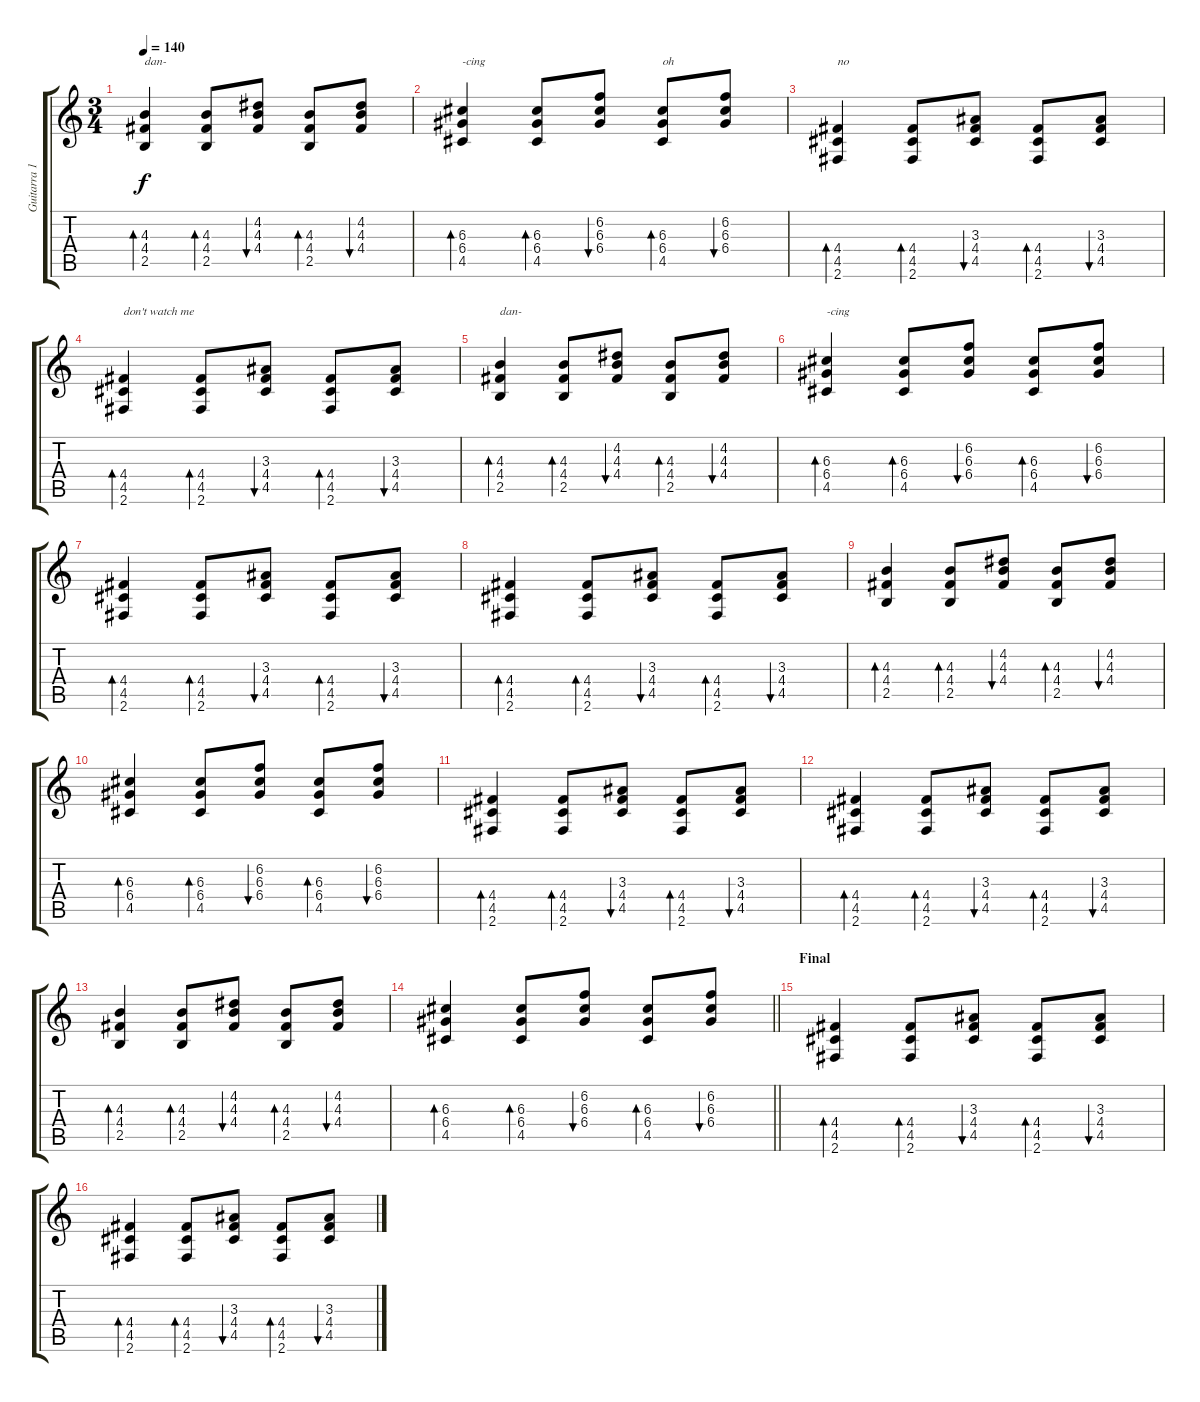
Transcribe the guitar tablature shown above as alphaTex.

\track ("Guitarra 1" "Guitarra 1") {instrument electricguitarjazz}
\staff {score tabs}
\tuning (E4 B3 G3 D3 A2 E2) {hide}
\ts (3 4)
\tempo 140
\clef g2
\ks c
(4.3 4.4 2.5).4{bd 120 txt "dan-" dy f} (4.3 4.4 2.5).8{bd 60} (4.2 4.3 4.4).8{bu 60} (4.3 4.4 2.5).8{bd 60} (4.2 4.3 4.4).8{bu 60} |
(6.3 6.4 4.5).4{bd 120 txt "-cing"} (6.3 6.4 4.5).8{bd 60} (6.2 6.3 6.4).8{bu 60} (6.3 6.4 4.5).8{bd 60 txt "oh"} (6.2 6.3 6.4).8{bu 60} |
(4.4 4.5 2.6).4{bd 120 txt "no"} (4.4 4.5 2.6).8{bd 60} (3.3 4.4 4.5).8{bu 60} (4.4 4.5 2.6).8{bd 60} (3.3 4.4 4.5).8{bu 60} |
(4.4 4.5 2.6).4{bd 120 txt "don't watch me"} (4.4 4.5 2.6).8{bd 60} (3.3 4.4 4.5).8{bu 60} (4.4 4.5 2.6).8{bd 60} (3.3 4.4 4.5).8{bu 60} |
(4.3 4.4 2.5).4{bd 120 txt "dan-"} (4.3 4.4 2.5).8{bd 60} (4.2 4.3 4.4).8{bu 60} (4.3 4.4 2.5).8{bd 60} (4.2 4.3 4.4).8{bu 60} |
(6.3 6.4 4.5).4{bd 120 txt "-cing"} (6.3 6.4 4.5).8{bd 60} (6.2 6.3 6.4).8{bu 60} (6.3 6.4 4.5).8{bd 60} (6.2 6.3 6.4).8{bu 60} |
(4.4 4.5 2.6).4{bd 120} (4.4 4.5 2.6).8{bd 60} (3.3 4.4 4.5).8{bu 60} (4.4 4.5 2.6).8{bd 60} (3.3 4.4 4.5).8{bu 60} |
(4.4 4.5 2.6).4{bd 120} (4.4 4.5 2.6).8{bd 60} (3.3 4.4 4.5).8{bu 60} (4.4 4.5 2.6).8{bd 60} (3.3 4.4 4.5).8{bu 60} |
(4.3 4.4 2.5).4{bd 120} (4.3 4.4 2.5).8{bd 60} (4.2 4.3 4.4).8{bu 60} (4.3 4.4 2.5).8{bd 60} (4.2 4.3 4.4).8{bu 60} |
(6.3 6.4 4.5).4{bd 120} (6.3 6.4 4.5).8{bd 60} (6.2 6.3 6.4).8{bu 60} (6.3 6.4 4.5).8{bd 60} (6.2 6.3 6.4).8{bu 60} |
(4.4 4.5 2.6).4{bd 120} (4.4 4.5 2.6).8{bd 60} (3.3 4.4 4.5).8{bu 60} (4.4 4.5 2.6).8{bd 60} (3.3 4.4 4.5).8{bu 60} |
(4.4 4.5 2.6).4{bd 120} (4.4 4.5 2.6).8{bd 60} (3.3 4.4 4.5).8{bu 60} (4.4 4.5 2.6).8{bd 60} (3.3 4.4 4.5).8{bu 60} |
(4.3 4.4 2.5).4{bd 120} (4.3 4.4 2.5).8{bd 60} (4.2 4.3 4.4).8{bu 60} (4.3 4.4 2.5).8{bd 60} (4.2 4.3 4.4).8{bu 60} |
\barLineRight lightlight
(6.3 6.4 4.5).4{bd 120} (6.3 6.4 4.5).8{bd 60} (6.2 6.3 6.4).8{bu 60} (6.3 6.4 4.5).8{bd 60} (6.2 6.3 6.4).8{bu 60} |
\section ("" "Final")
(4.4 4.5 2.6).4{bd 120} (4.4 4.5 2.6).8{bd 60} (3.3 4.4 4.5).8{bu 60} (4.4 4.5 2.6).8{bd 60} (3.3 4.4 4.5).8{bu 60} |
(4.4 4.5 2.6).4{bd 120} (4.4 4.5 2.6).8{bd 60} (3.3 4.4 4.5).8{bu 60} (4.4 4.5 2.6).8{bd 60} (3.3 4.4 4.5).8{bu 60}
